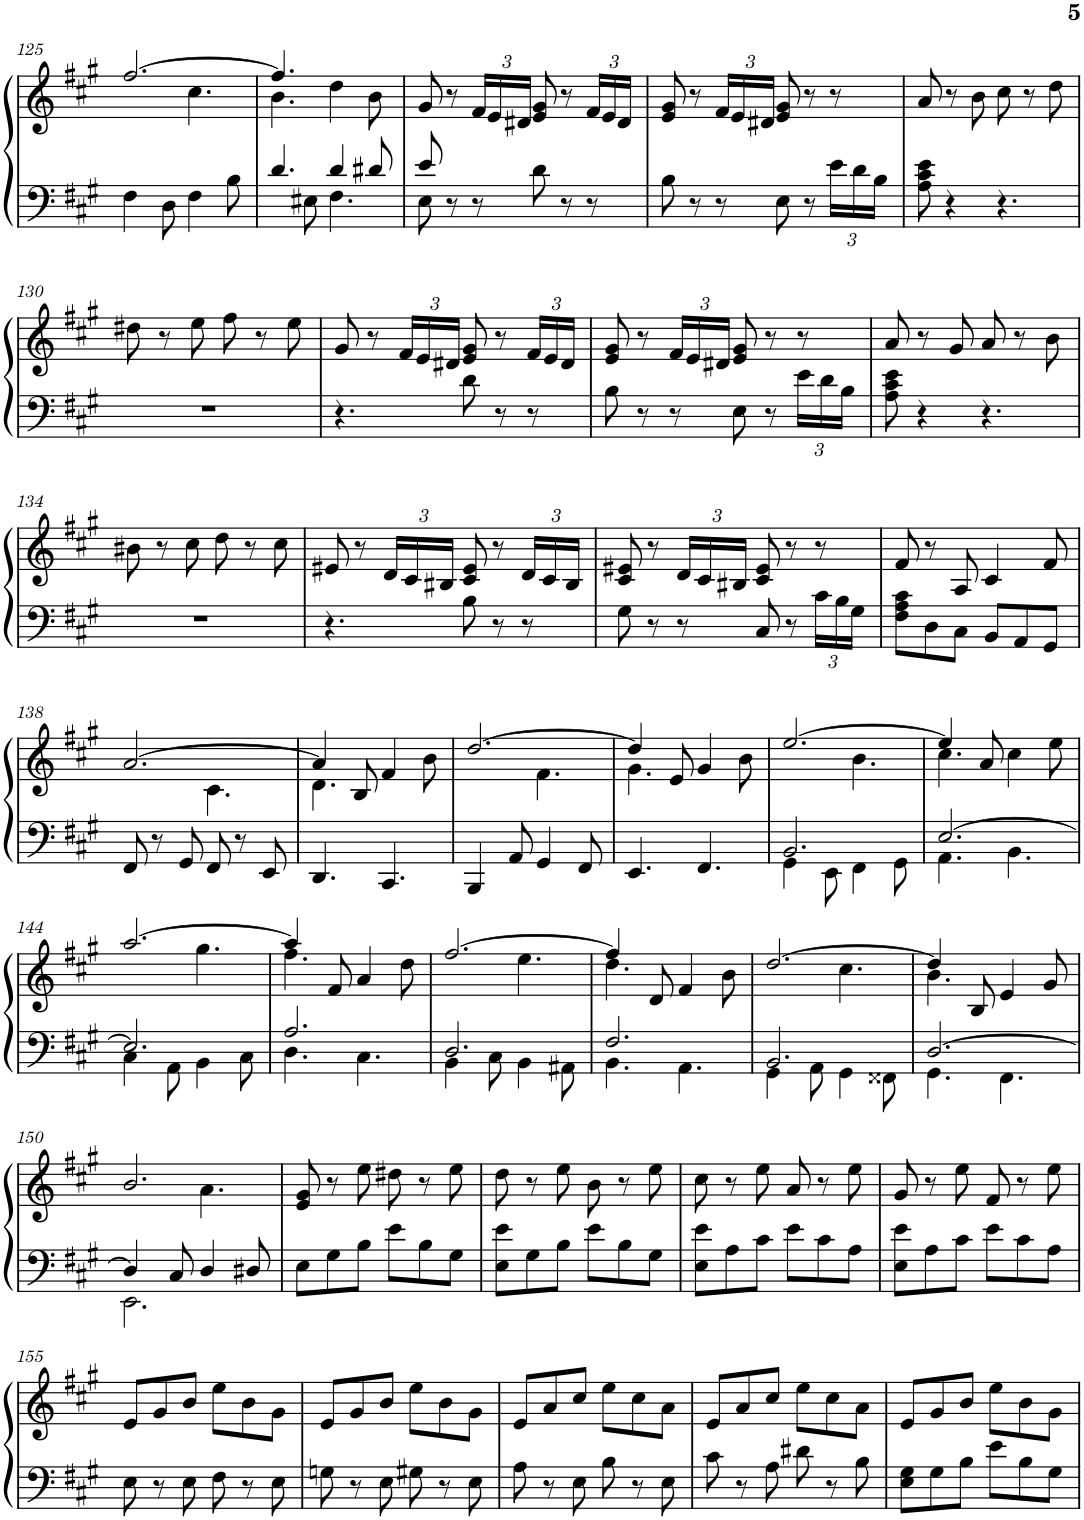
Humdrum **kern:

**kern	**kern
*part1	*part1
*staff2	*staff1
*I"Piano	*
*I'Pno.	*
!!LO:PB:g=z
*clefF4	*clefG2
*k[f#c#g#]	*k[f#c#g#]
*M6/8	*M6/8
=125	=125
*	*^
4F#\	[2.ff#/	4.ryy
8D\	.	.
4F#\	.	4.cc#\
8B\	.	.
=126	=126	=126
*^	*	*
4.d/	4ryy	4.ff#/]	4.b\
.	8E#X\	.	.
4d/	4.F#\	4dd\	4.ryy
8d#X/	.	8b\	.
*	*	*v	*v
=127	=127	=127
8e/	8E\	8g#/
8r	2ryy	8r
*	*	*Xbrackettup
8r	.	24f#/LL
.	.	24e/
.	.	24d#X/JJ
8d\	.	8e/ 8g#/
8r	.	8r
8r	8ryy	24f#/LL
.	.	24e/
.	.	24d#/JJ
*v	*v	*
=128	=128
8B\	8e/ 8g#/
8r	8r
8r	24f#/LL
.	24e/
.	24d#X/JJ
8E\	8e/ 8g#/
8r	8r
*Xbrackettup	*
24e\LL	8r
24d\	.
24B\JJ	.
=129	=129
8A\ 8c#\ 8e\	8a/
4r	8r
.	8b\
4.r	8cc#\
.	8r
.	8dd\
!!LO:LB:g=z
=130	=130
2.r	8dd#X\
.	8r
.	8ee\
.	8ff#\
.	8r
.	8ee\
=131	=131
4.r	8g#/
.	8r
.	24f#/LL
.	24e/
.	24d#X/JJ
8d\	8e/ 8g#/
8r	8r
8r	24f#/LL
.	24e/
.	24d#/JJ
=132	=132
8B\	8e/ 8g#/
8r	8r
8r	24f#/LL
.	24e/
.	24d#X/JJ
8E\	8e/ 8g#/
8r	8r
24e\LL	8r
24d\	.
24B\JJ	.
=133	=133
8A\ 8c#\ 8e\	8a/
4r	8r
.	8g#/
4.r	8a/
.	8r
.	8b\
!!LO:LB:g=z
=134	=134
2.r	8b#X\
.	8r
.	8cc#\
.	8dd\
.	8r
.	8cc#\
=135	=135
4.r	8e#X/
.	8r
.	24d/LL
.	24c#/
.	24B#X/JJ
8B\	8c#/ 8e#/
8r	8r
8r	24d/LL
.	24c#/
.	24B#/JJ
=136	=136
8G#\	8c#/ 8e#X/
8r	8r
8r	24d/LL
.	24c#/
.	24B#X/JJ
8C#/	8c#/ 8e#/
8r	8r
24c#\LL	8r
24B\	.
24G#\JJ	.
=137	=137
8F#\ 8A\ 8c#\L	8f#/
8D\	8r
8C#\J	8A/
8BB/L	4c#/
8AA/	.
8GG#/J	8f#/
!!LO:LB:g=z
=138	=138
*	*^
8FF#/	[2.a/	4.ryy
8r	.	.
8GG#/	.	.
8FF#/	.	4.c#\
8r	.	.
8EE/	.	.
=139	=139	=139
4.DD/	4a/]	4.d\
.	8B/	.
4.CC#/	4f#/	4.ryy
.	8b\	.
=140	=140	=140
4BBB/	[2.dd/	4.ryy
8AA/	.	.
4GG#/	.	4.f#\
8FF#/	.	.
=141	=141	=141
4.EE/	4dd/]	4.g#\
.	8e/	.
4.FF#/	4g#/	4.ryy
.	8b\	.
=142	=142	=142
*^	*	*
2.BB/	4GG#\	[2.ee/	4.ryy
.	8EE\	.	.
.	4FF#\	.	4.b\
.	8GG#\	.	.
=143	=143	=143	=143
[2.E/	4.AA\	4ee/]	4.cc#\
.	.	8a/	.
.	4.BB\	4cc#\	4.ryy
.	.	8ee\	.
!!LO:LB:g=z	!!
=144	=144	=144	=144
2.E/]	4C#\	[2.aa/	4.ryy
.	8AA\	.	.
.	4BB\	.	4.gg#\
.	8C#\	.	.
=145	=145	=145	=145
2.A/	4.D\	4aa/]	4.ff#\
.	.	8f#/	.
.	4.C#\	4a/	4.ryy
.	.	8dd\	.
=146	=146	=146	=146
2.D/	4BB\	[2.ff#/	4.ryy
.	8C#\	.	.
.	4BB\	.	4.ee\
.	8AA#X\	.	.
=147	=147	=147	=147
2.F#/	4.BB\	4ff#/]	4.dd\
.	.	8d/	.
.	4.AA\	4f#/	4.ryy
.	.	8b\	.
=148	=148	=148	=148
2.BB/	4GG#\	[2.dd/	4.ryy
.	8AA\	.	.
.	4GG#\	.	4.cc#\
.	8FF##X\	.	.
=149	=149	=149	=149
[2.D/	4.GG#\	4dd/]	4.b\
.	.	8B/	.
.	4.FF#\	4e/	4.ryy
.	.	8g#/	.
!!LO:LB:g=z	!!
=150	=150	=150	=150
4D/]	2.EE\	2.b/	4.ryy
8C#/	.	.	.
4D/	.	.	4.a\
8D#X/	.	.	.
*v	*v	*	*
*	*v	*v
=151	=151
8E\L	8e/ 8g#/
8G#\	8r
8B\J	8ee\
8e\L	8dd#X\
8B\	8r
8G#\J	8ee\
=152	=152
8E\ 8e\L	8dd\
8G#\	8r
8B\J	8ee\
8e\L	8b\
8B\	8r
8G#\J	8ee\
=153	=153
8E\ 8e\L	8cc#\
8A\	8r
8c#\J	8ee\
8e\L	8a/
8c#\	8r
8A\J	8ee\
=154	=154
8E\ 8e\L	8g#/
8A\	8r
8c#\J	8ee\
8e\L	8f#/
8c#\	8r
8A\J	8ee\
!!LO:LB:g=z
=155	=155
8E\	8e/L
8r	8g#/
8E\	8b/J
8F#\	8ee\L
8r	8b\
8E\	8g#\J
=156	=156
8Gn\	8e/L
8r	8g#/
8E\	8b/J
8G#X\	8ee\L
8r	8b\
8E\	8g#\J
=157	=157
8A\	8e/L
8r	8a/
8E\	8cc#/J
8B\	8ee\L
8r	8cc#\
8E\	8a\J
=158	=158
8c#\	8e/L
8r	8a/
8A\	8cc#/J
8d#X\	8ee\L
8r	8cc#\
8B\	8a\J
=159	=159
8E\ 8G#\L	8e/L
8G#\	8g#/
8B\J	8b/J
8e\L	8ee\L
8B\	8b\
8G#\J	8g#\J
=	=
*-	*-
